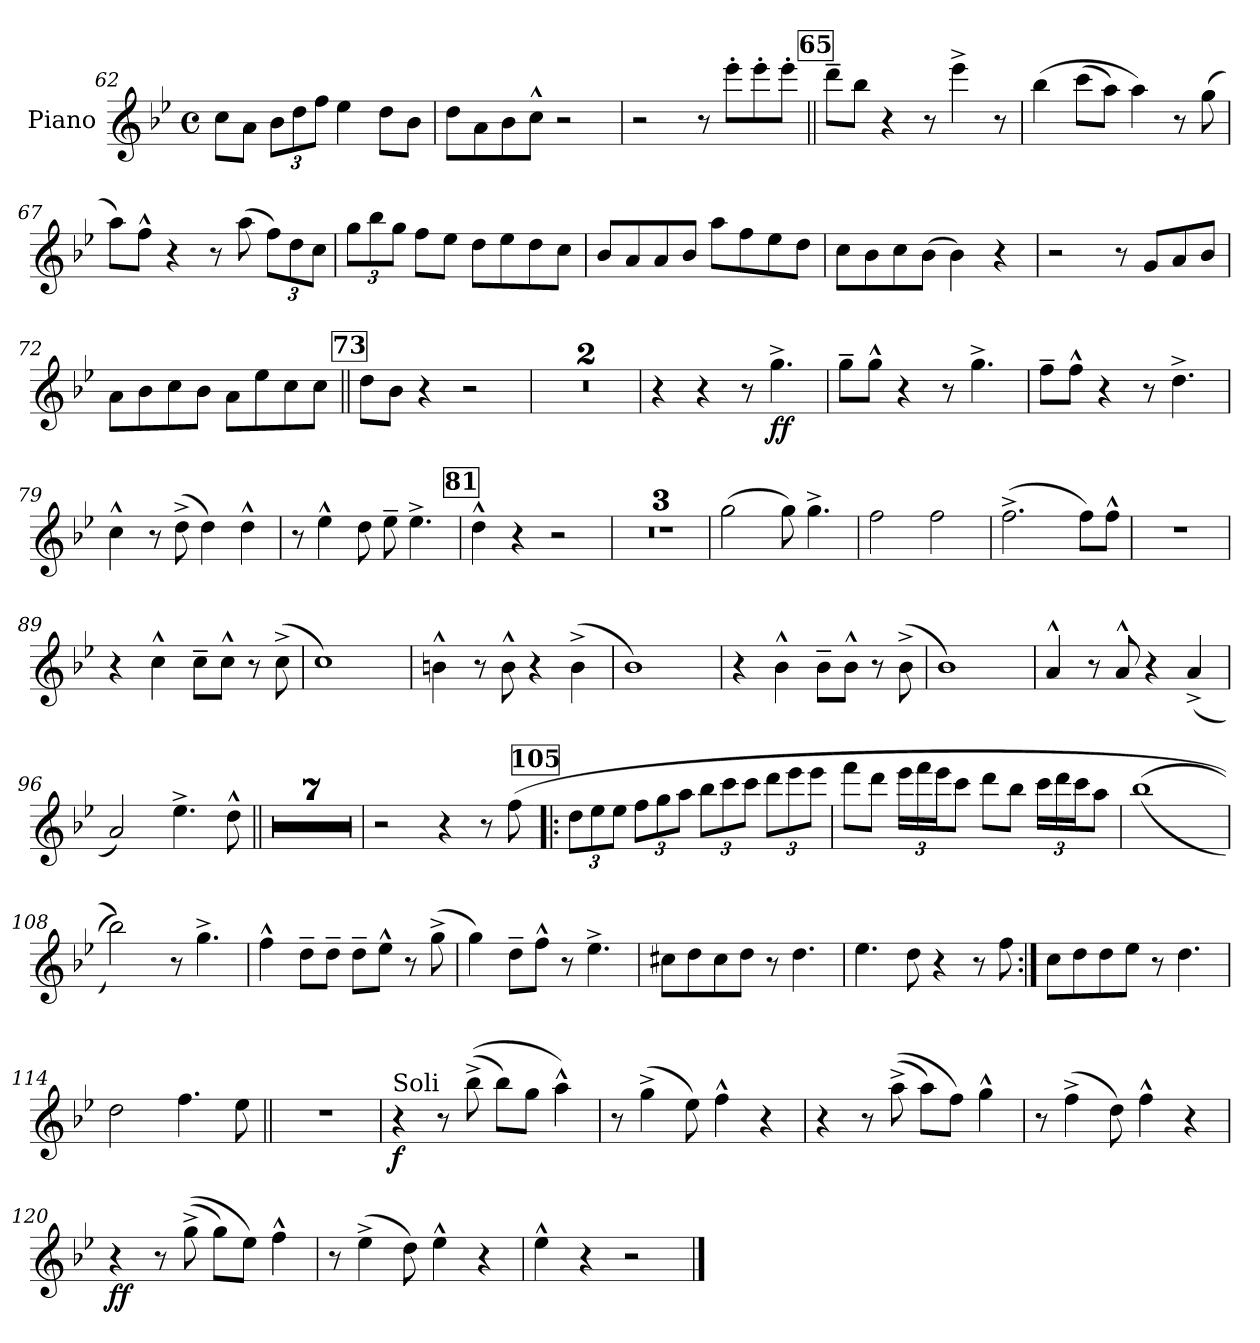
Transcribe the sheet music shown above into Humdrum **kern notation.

**kern	**dynam
*part1	*part1
*staff1	*staff1
*I"Piano	*
*I'Pno.	*
*clefG2	*
*k[b-e-]	*
*M4/4	*
*met(c)	*
=62	=62
8cc\L	.
8a\J	.
*Xbrackettup	*
12b-\L	.
12dd\	.
12ff\J	.
4ee-\	.
8dd\L	.
8b-\J	.
=63	=63
8dd\L	.
8a\	.
8b-\	.
8cc^^\J	.
2r	.
=64	=64
2r	.
8r	.
8eee-'\L	.
8eee-'\	.
8eee-'\J	.
!!LO:REH:place=s1:a:B:fs=12:t=65
=65||	=65||
8ddd~\L	.
8bb-\J	.
4r	.
8r	.
4eee-^\	.
8r	.
=66	=66
(4bb-\	.
(8ccc\L	.
8aa\J)	.
4aa\)	.
8r	.
(8gg\	.
!!LO:LB:g=z
=67	=67
8aa\L)	.
8ff^^\J	.
4r	.
8r	.
(8aa\	.
12ff\L)	.
12dd\	.
12cc\J	.
=68	=68
12gg\L	.
12bb-\	.
12gg\J	.
8ff\L	.
8ee-\J	.
8dd\L	.
8ee-\	.
8dd\	.
8cc\J	.
=69	=69
8b-/L	.
8a/	.
8a/	.
8b-/J	.
8aa\L	.
8ff\	.
8ee-\	.
8dd\J	.
=70	=70
8cc\L	.
8b-\	.
8cc\	.
(8b-\J	.
4b-\)	.
4r	.
=71	=71
2r	.
8r	.
8g/L	.
8a/	.
8b-/J	.
=72	=72
8a\L	.
8b-\	.
8cc\	.
8b-\J	.
8a\L	.
8ee-\	.
8cc\	.
8cc\J	.
!!LO:LB:g=z
!!LO:REH:place=s1:a:B:fs=12:t=73
=73||	=73||
8dd\L	.
8b-\J	.
4r	.
2r	.
=74	=74
1r	.
=75	=75
1r	.
=76	=76
4r	.
4r	.
8r	.
!	!LO:DY:b
4.gg^\	ff
=77	=77
8gg~\L	.
8gg^^\J	.
4r	.
8r	.
4.gg^\	.
=78	=78
8ff~\L	.
8ff^^\J	.
4r	.
8r	.
4.dd^\	.
=79	=79
4cc^^\	.
8r	.
(8dd^\	.
4dd\)	.
4dd^^\	.
=80	=80
8r	.
4ee-^^\	.
8dd\	.
8ee-~\	.
4.ee-^\	.
!!LO:REH:place=s1:a:B:fs=12:t=81
=81	=81
4dd^^\	.
4r	.
2r	.
=82	=82
1r	.
=83	=83
1r	.
=84	=84
1r	.
!!LO:LB:g=z
=85	=85
(2gg\	.
8gg\)	.
4.gg^\	.
=86	=86
2ff\	.
2ff\	.
=87	=87
(2.ff^\	.
8ff\L)	.
8ff^^\J	.
=88	=88
1r	.
=89	=89
4r	.
4cc^^\	.
8cc~\L	.
8cc^^\J	.
8r	.
(8cc^\	.
=90	=90
1cc)	.
=91	=91
4bn^^\	.
8r	.
8b^^\	.
4r	.
(4b^\	.
=92	=92
1b-)	.
=93	=93
4r	.
4b-^^\	.
8b-~\L	.
8b-^^\J	.
8r	.
(8b-^\	.
=94	=94
1b-)	.
=95	=95
4a^^/	.
8r	.
8a^^/	.
4r	.
(4a^/	.
!!LO:LB:g=z
=96	=96
2a/)	.
4.ee-^\	.
8dd^^\	.
=97||	=97||
1r	.
=98	=98
1r	.
=99	=99
1r	.
=100	=100
1r	.
=101	=101
1r	.
=102	=102
1r	.
=103	=103
1r	.
=104	=104
2r	.
4r	.
8r	.
(8ff\	.
!!LO:REH:place=s1:a:B:fs=12:t=105
=105!|:	=105!|:
12dd\L	.
12ee-\	.
12ee-\J	.
12ff\L	.
12gg\	.
12aa\J	.
12bb-\L	.
12ccc\	.
12ccc\J	.
12ddd\L	.
12eee-\	.
12eee-\J	.
=106	=106
8fff\L	.
8ddd\J	.
24eee-\LL	.
24fff\	.
24eee-\J	.
8ccc\J	.
8ddd\L	.
8bb-\J	.
24ccc\LL	.
24ddd\	.
24ccc\J	.
8aa\J	.
!!LO:LB:g=z
=107	=107
((1bb-	.
=108	=108
2bb-\)))	.
8r	.
4.gg^\	.
=109	=109
4ff^^\	.
8dd~\L	.
8dd~\J	.
8dd~\L	.
8ee-^^\J	.
8r	.
(8gg^\	.
=110	=110
4gg\)	.
8dd~\L	.
8ff^^\J	.
8r	.
4.ee-^\	.
=111	=111
8cc#X\L	.
8dd\	.
8cc#\	.
8dd\J	.
8r	.
4.dd\	.
=112	=112
4.ee-\	.
8dd\	.
4r	.
8r	.
8ff\	.
=113:|!	=113:|!
8cc\L	.
8dd\	.
8dd\	.
8ee-\J	.
8r	.
4.dd\	.
=114	=114
2dd\	.
4.ff\	.
8ee-\	.
!!LO:LB:g=z
=115||	=115||
1r	.
=116	=116
!LO:TX:a:t=Soli	!
!	!LO:DY:b
4r	f
8r	.
((8bb-^\	.
8bb-\L)	.
8gg\J	.
4aa^^\)	.
=117	=117
8r	.
(4gg^\	.
8ee-\)	.
4ff^^\	.
4r	.
=118	=118
4r	.
8r	.
((8aa^\	.
8aa\L)	.
8ff\J)	.
4gg^^\	.
=119	=119
8r	.
(4ff^\	.
8dd\)	.
4ff^^\	.
4r	.
=120	=120
!	!LO:DY:b
4r	ff
8r	.
((8gg^\	.
8gg\L)	.
8ee-\J)	.
4ff^^\	.
=121	=121
8r	.
(4ee-^\	.
8dd\)	.
4ee-^^\	.
4r	.
=122	=122
4ee-^^\	.
4r	.
2r	.
==	==
*-	*-
